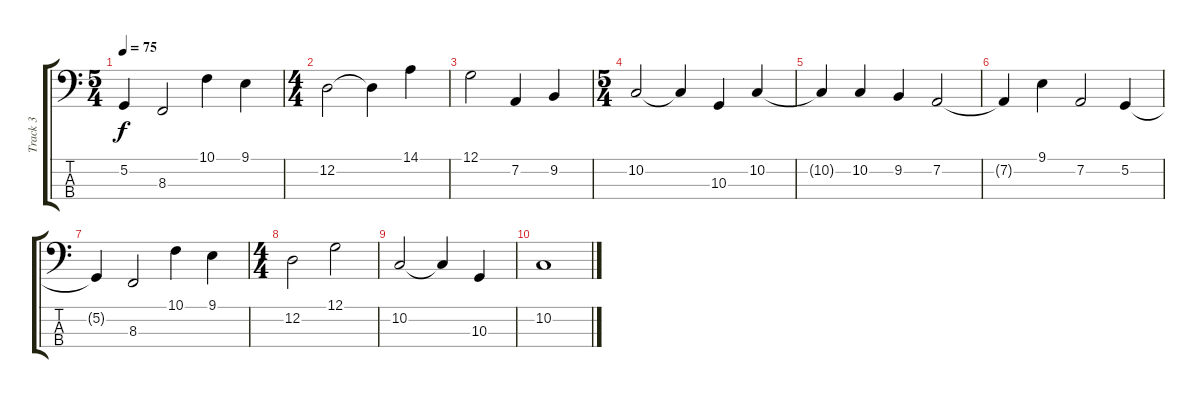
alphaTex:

\track ("Track 3" "Track 3") {instrument cello}
\staff {score tabs}
\tuning (G2 D2 A1 E1) {hide}
\ts (5 4)
\tempo 75
\clef f4
\ks c
5.2{t}.4{dy f} 8.3.2 10.1.4 9.1.4 |
\ts (4 4)
12.2.2 12.2{t}.4 14.1.4 |
12.1.2 7.2.4 9.2.4 |
\ts (5 4)
10.2.2 10.2{t}.4 10.3.4 10.2.4 |
10.2{t}.4 10.2.4 9.2.4 7.2.2 |
7.2{t}.4 9.1.4 7.2.2 5.2.4 |
5.2{t}.4 8.3.2 10.1.4 9.1.4 |
\ts (4 4)
12.2.2 12.1.2 |
10.2.2 10.2{t}.4 10.3.4 |
10.2.1
